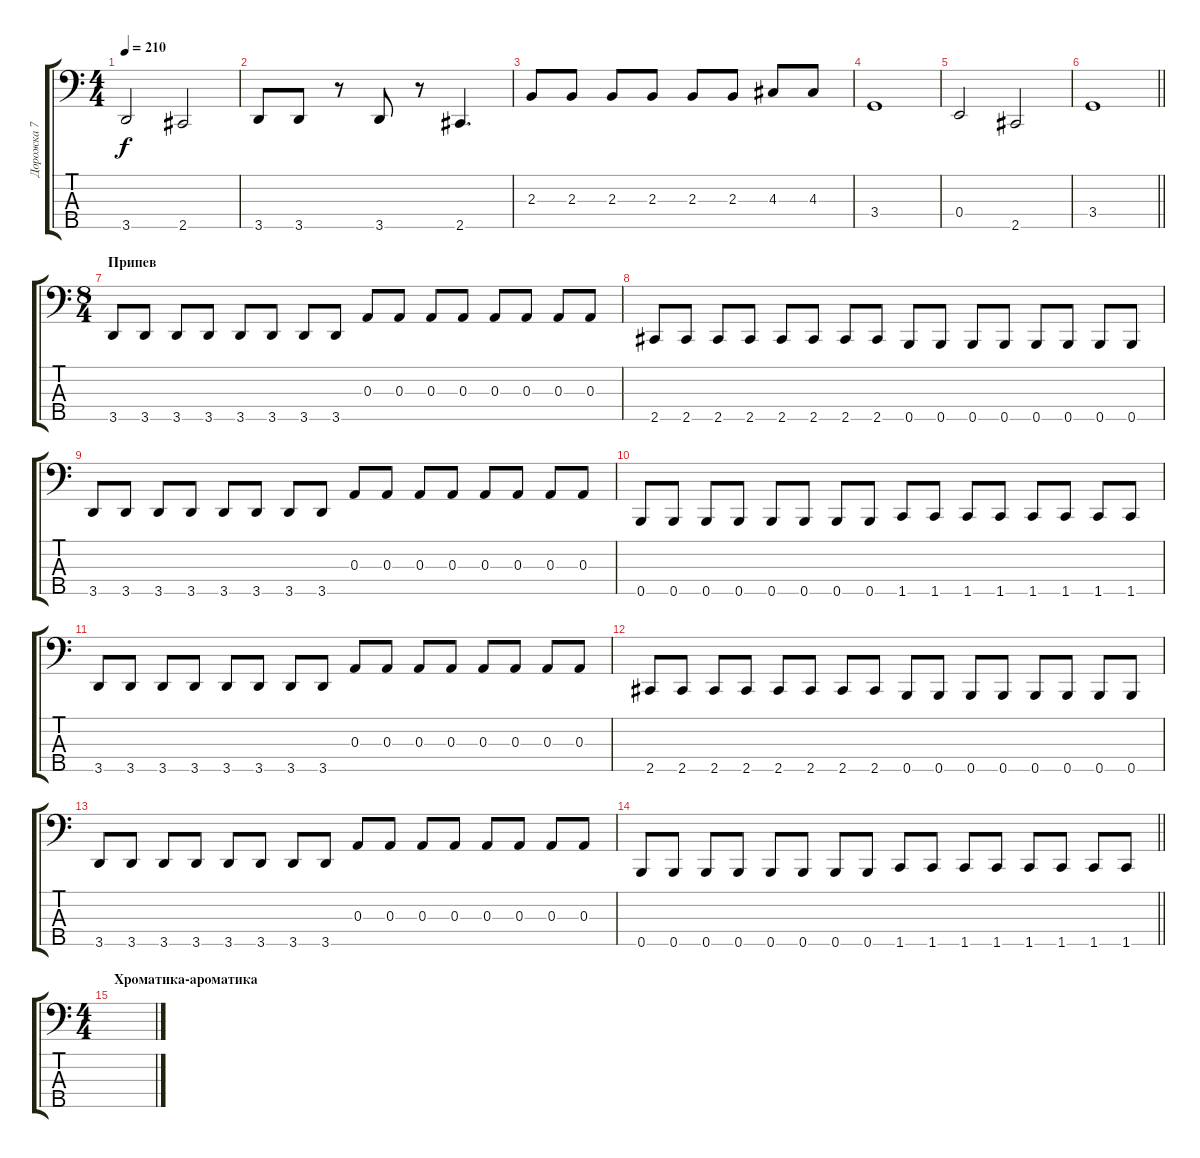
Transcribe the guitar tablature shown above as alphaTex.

\track ("Дорожка 7" "Дорожка 7") {mute instrument electricbasspick}
\staff {score tabs}
\tuning (G2 D2 A1 E1 B0) {hide}
\ts (4 4)
\tempo 210
\clef f4
\ks c
3.5.2{dy f} 2.5.2 |
3.5.8 3.5.8 r.8 3.5.8 r.8 2.5.4{d} |
2.3.8 2.3.8 2.3.8 2.3.8 2.3.8 2.3.8 4.3.8 4.3.8 |
3.4.1 |
0.4.2 2.5.2 |
\barLineRight lightlight
3.4.1 |
\ts (8 4)
\section ("" "Припев")
3.5.8 3.5.8 3.5.8 3.5.8 3.5.8 3.5.8 3.5.8 3.5.8 0.3.8 0.3.8 0.3.8 0.3.8 0.3.8 0.3.8 0.3.8 0.3.8 |
2.5.8 2.5.8 2.5.8 2.5.8 2.5.8 2.5.8 2.5.8 2.5.8 0.5.8 0.5.8 0.5.8 0.5.8 0.5.8 0.5.8 0.5.8 0.5.8 |
3.5.8 3.5.8 3.5.8 3.5.8 3.5.8 3.5.8 3.5.8 3.5.8 0.3.8 0.3.8 0.3.8 0.3.8 0.3.8 0.3.8 0.3.8 0.3.8 |
0.5.8 0.5.8 0.5.8 0.5.8 0.5.8 0.5.8 0.5.8 0.5.8 1.5.8 1.5.8 1.5.8 1.5.8 1.5.8 1.5.8 1.5.8 1.5.8 |
3.5.8 3.5.8 3.5.8 3.5.8 3.5.8 3.5.8 3.5.8 3.5.8 0.3.8 0.3.8 0.3.8 0.3.8 0.3.8 0.3.8 0.3.8 0.3.8 |
2.5.8 2.5.8 2.5.8 2.5.8 2.5.8 2.5.8 2.5.8 2.5.8 0.5.8 0.5.8 0.5.8 0.5.8 0.5.8 0.5.8 0.5.8 0.5.8 |
3.5.8 3.5.8 3.5.8 3.5.8 3.5.8 3.5.8 3.5.8 3.5.8 0.3.8 0.3.8 0.3.8 0.3.8 0.3.8 0.3.8 0.3.8 0.3.8 |
\barLineRight lightlight
0.5.8 0.5.8 0.5.8 0.5.8 0.5.8 0.5.8 0.5.8 0.5.8 1.5.8 1.5.8 1.5.8 1.5.8 1.5.8 1.5.8 1.5.8 1.5.8 |
\ts (4 4)
\section ("" "Хроматика-ароматика")
